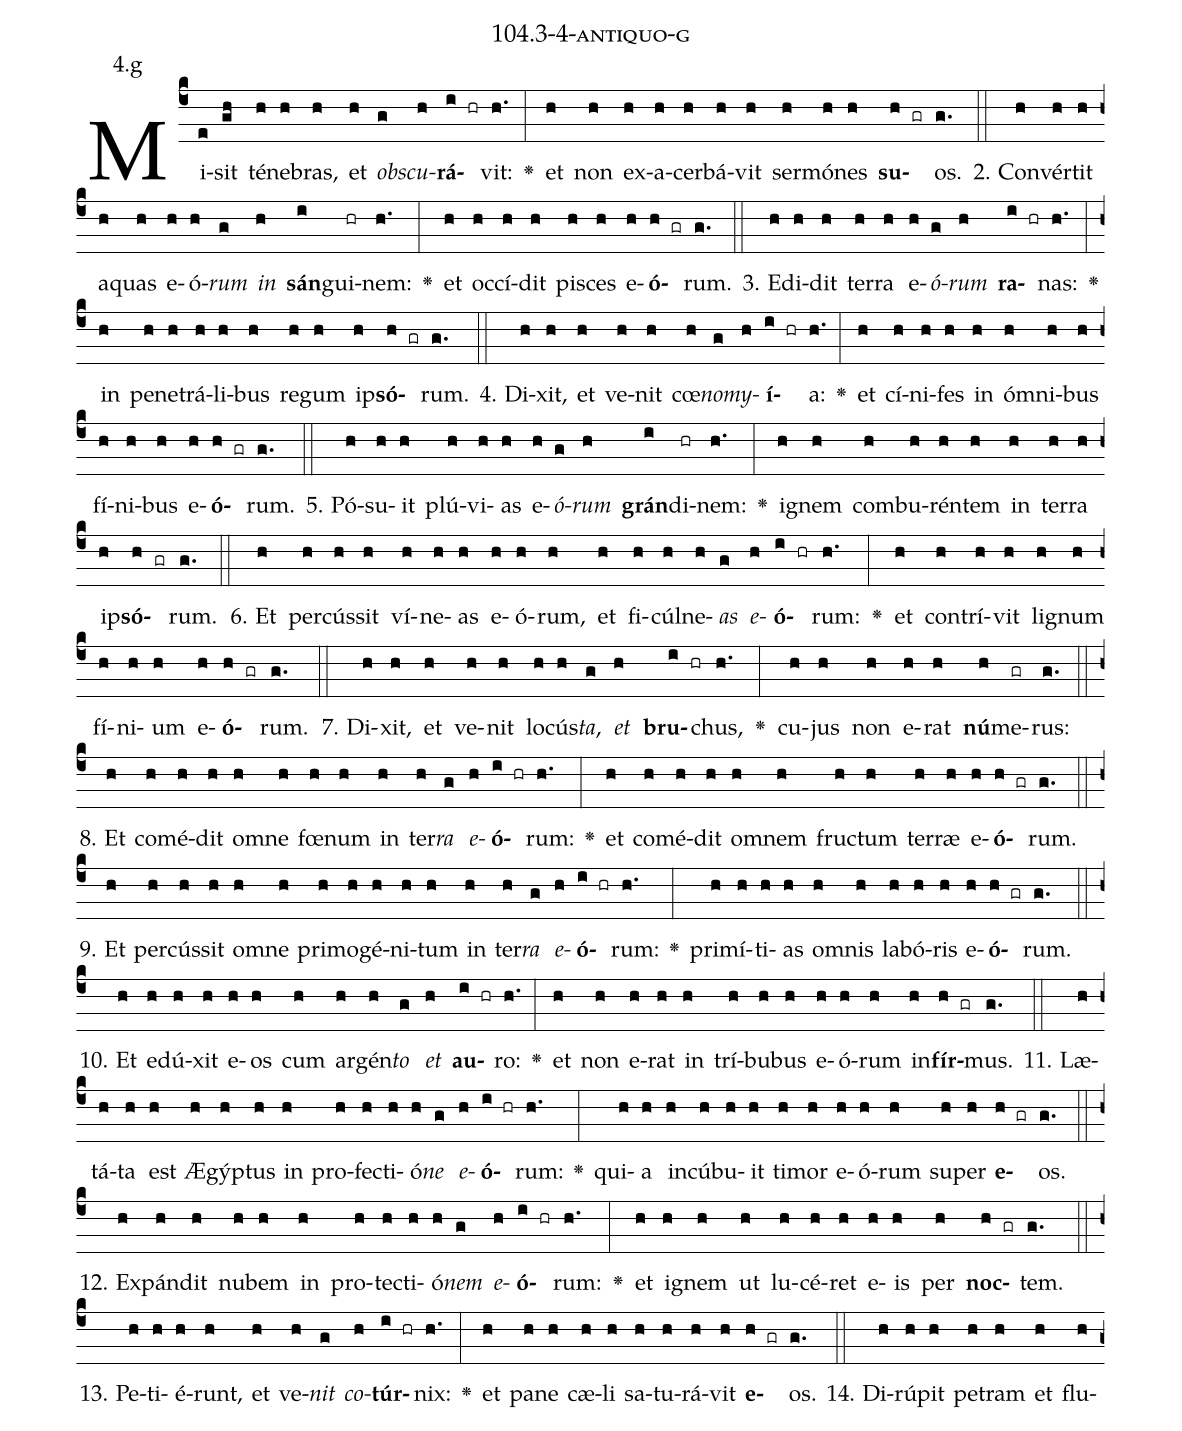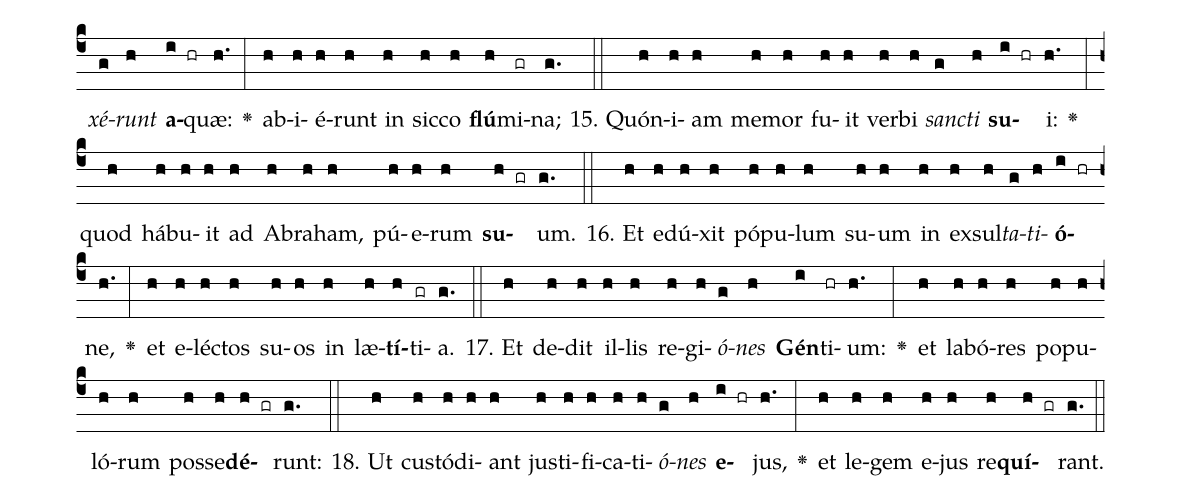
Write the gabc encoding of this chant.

name: 104.3-4-antiquo-g;
annotation: 4.g;
%%
(c4)Mi(e)sit(gh) té(h)ne(h)bras,(h) et(h) <i>obs</i>(g)<i>cu</i>(h)<b>rá</b>(i hr)vit:(h.) <v>\greheightstar</v>(:) et(h) non(h) ex(h)a(h)cer(h)bá(h)vit(h) ser(h)mó(h)nes(h) <b>su</b>(h gr)os.(g.) (::)
2. Con(h)vér(h)tit(h) a(h)quas(h) e(h)ó(h)<i>rum</i>(g) <i>in</i>(h) <b>sán</b>(i)gui(hr)nem:(h.) <v>\greheightstar</v>(:) et(h) oc(h)cí(h)dit(h) pi(h)sces(h) e(h)<b>ó</b>(h gr)rum.(g.) (::)
3. E(h)di(h)dit(h) ter(h)ra(h) e(h)<i>ó</i>(g)<i>rum</i>(h) <b>ra</b>(i hr)nas:(h.) <v>\greheightstar</v>(:) in(h) pe(h)ne(h)trá(h)li(h)bus(h) re(h)gum(h) ip(h)<b>só</b>(h gr)rum.(g.) (::)
4. Di(h)xit,(h) et(h) ve(h)nit(h) cœ(h)<i>no</i>(g)<i>my</i>(h)<b>í</b>(i hr)a:(h.) <v>\greheightstar</v>(:) et(h) cí(h)ni(h)fes(h) in(h) óm(h)ni(h)bus(h) fí(h)ni(h)bus(h) e(h)<b>ó</b>(h gr)rum.(g.) (::)
5. Pó(h)su(h)it(h) plú(h)vi(h)as(h) e(h)<i>ó</i>(g)<i>rum</i>(h) <b>grán</b>(i)di(hr)nem:(h.) <v>\greheightstar</v>(:) i(h)gnem(h) com(h)bu(h)rén(h)tem(h) in(h) ter(h)ra(h) ip(h)<b>só</b>(h gr)rum.(g.) (::)
6. Et(h) per(h)cús(h)sit(h) ví(h)ne(h)as(h) e(h)ó(h)rum,(h) et(h) fi(h)cúl(h)ne(h)<i>as</i>(g) <i>e</i>(h)<b>ó</b>(i hr)rum:(h.) <v>\greheightstar</v>(:) et(h) con(h)trí(h)vit(h) li(h)gnum(h) fí(h)ni(h)um(h) e(h)<b>ó</b>(h gr)rum.(g.) (::)
7. Di(h)xit,(h) et(h) ve(h)nit(h) lo(h)cús(h)<i>ta</i>,(g) <i>et</i>(h) <b>bru</b>(i hr)chus,(h.) <v>\greheightstar</v>(:) cu(h)jus(h) non(h) e(h)rat(h) <b>nú</b>(h)me(gr)rus:(g.) (::)
8. Et(h) com(h)é(h)dit(h) om(h)ne(h) fœ(h)num(h) in(h) ter(h)<i>ra</i>(g) <i>e</i>(h)<b>ó</b>(i hr)rum:(h.) <v>\greheightstar</v>(:) et(h) com(h)é(h)dit(h) om(h)nem(h) fruc(h)tum(h) ter(h)ræ(h) e(h)<b>ó</b>(h gr)rum.(g.) (::)
9. Et(h) per(h)cús(h)sit(h) om(h)ne(h) pri(h)mo(h)gé(h)ni(h)tum(h) in(h) ter(h)<i>ra</i>(g) <i>e</i>(h)<b>ó</b>(i hr)rum:(h.) <v>\greheightstar</v>(:) pri(h)mí(h)ti(h)as(h) om(h)nis(h) la(h)bó(h)ris(h) e(h)<b>ó</b>(h gr)rum.(g.) (::)
10. Et(h) e(h)dú(h)xit(h) e(h)os(h) cum(h) ar(h)gén(h)<i>to</i>(g) <i>et</i>(h) <b>au</b>(i hr)ro:(h.) <v>\greheightstar</v>(:) et(h) non(h) e(h)rat(h) in(h) trí(h)bu(h)bus(h) e(h)ó(h)rum(h) in(h)<b>fír</b>(h gr)mus.(g.) (::)
11. Læ(h)tá(h)ta(h) est(h) Æ(h)gýp(h)tus(h) in(h) pro(h)fec(h)ti(h)ó(h)<i>ne</i>(g) <i>e</i>(h)<b>ó</b>(i hr)rum:(h.) <v>\greheightstar</v>(:) qui(h)a(h) in(h)cú(h)bu(h)it(h) ti(h)mor(h) e(h)ó(h)rum(h) su(h)per(h) <b>e</b>(h gr)os.(g.) (::)
12. Ex(h)pán(h)dit(h) nu(h)bem(h) in(h) pro(h)tec(h)ti(h)ó(h)<i>nem</i>(g) <i>e</i>(h)<b>ó</b>(i hr)rum:(h.) <v>\greheightstar</v>(:) et(h) i(h)gnem(h) ut(h) lu(h)cé(h)ret(h) e(h)is(h) per(h) <b>noc</b>(h gr)tem.(g.) (::)
13. Pe(h)ti(h)é(h)runt,(h) et(h) ve(h)<i>nit</i>(g) <i>co</i>(h)<b>túr</b>(i hr)nix:(h.) <v>\greheightstar</v>(:) et(h) pa(h)ne(h) cæ(h)li(h) sa(h)tu(h)rá(h)vit(h) <b>e</b>(h gr)os.(g.) (::)
14. Di(h)rú(h)pit(h) pe(h)tram(h) et(h) flu(h)<i>xé</i>(g)<i>runt</i>(h) <b>a</b>(i hr)quæ:(h.) <v>\greheightstar</v>(:) ab(h)i(h)é(h)runt(h) in(h) sic(h)co(h) <b>flú</b>(h)mi(gr)na;(g.) (::)
15. Quón(h)i(h)am(h) me(h)mor(h) fu(h)it(h) ver(h)bi(h) <i>sanc</i>(g)<i>ti</i>(h) <b>su</b>(i hr)i:(h.) <v>\greheightstar</v>(:) quod(h) há(h)bu(h)it(h) ad(h) A(h)bra(h)ham,(h) pú(h)e(h)rum(h) <b>su</b>(h gr)um.(g.) (::)
16. Et(h) e(h)dú(h)xit(h) pó(h)pu(h)lum(h) su(h)um(h) in(h) ex(h)sul(h)<i>ta</i>(g)<i>ti</i>(h)<b>ó</b>(i hr)ne,(h.) <v>\greheightstar</v>(:) et(h) e(h)léc(h)tos(h) su(h)os(h) in(h) læ(h)<b>tí</b>(h)ti(gr)a.(g.) (::)
17. Et(h) de(h)dit(h) il(h)lis(h) re(h)gi(h)<i>ó</i>(g)<i>nes</i>(h) <b>Gén</b>(i)ti(hr)um:(h.) <v>\greheightstar</v>(:) et(h) la(h)bó(h)res(h) po(h)pu(h)ló(h)rum(h) pos(h)se(h)<b>dé</b>(h gr)runt:(g.) (::)
18. Ut(h) cus(h)tó(h)di(h)ant(h) jus(h)ti(h)fi(h)ca(h)ti(h)<i>ó</i>(g)<i>nes</i>(h) <b>e</b>(i hr)jus,(h.) <v>\greheightstar</v>(:) et(h) le(h)gem(h) e(h)jus(h) re(h)<b>quí</b>(h gr)rant.(g.) (::)
